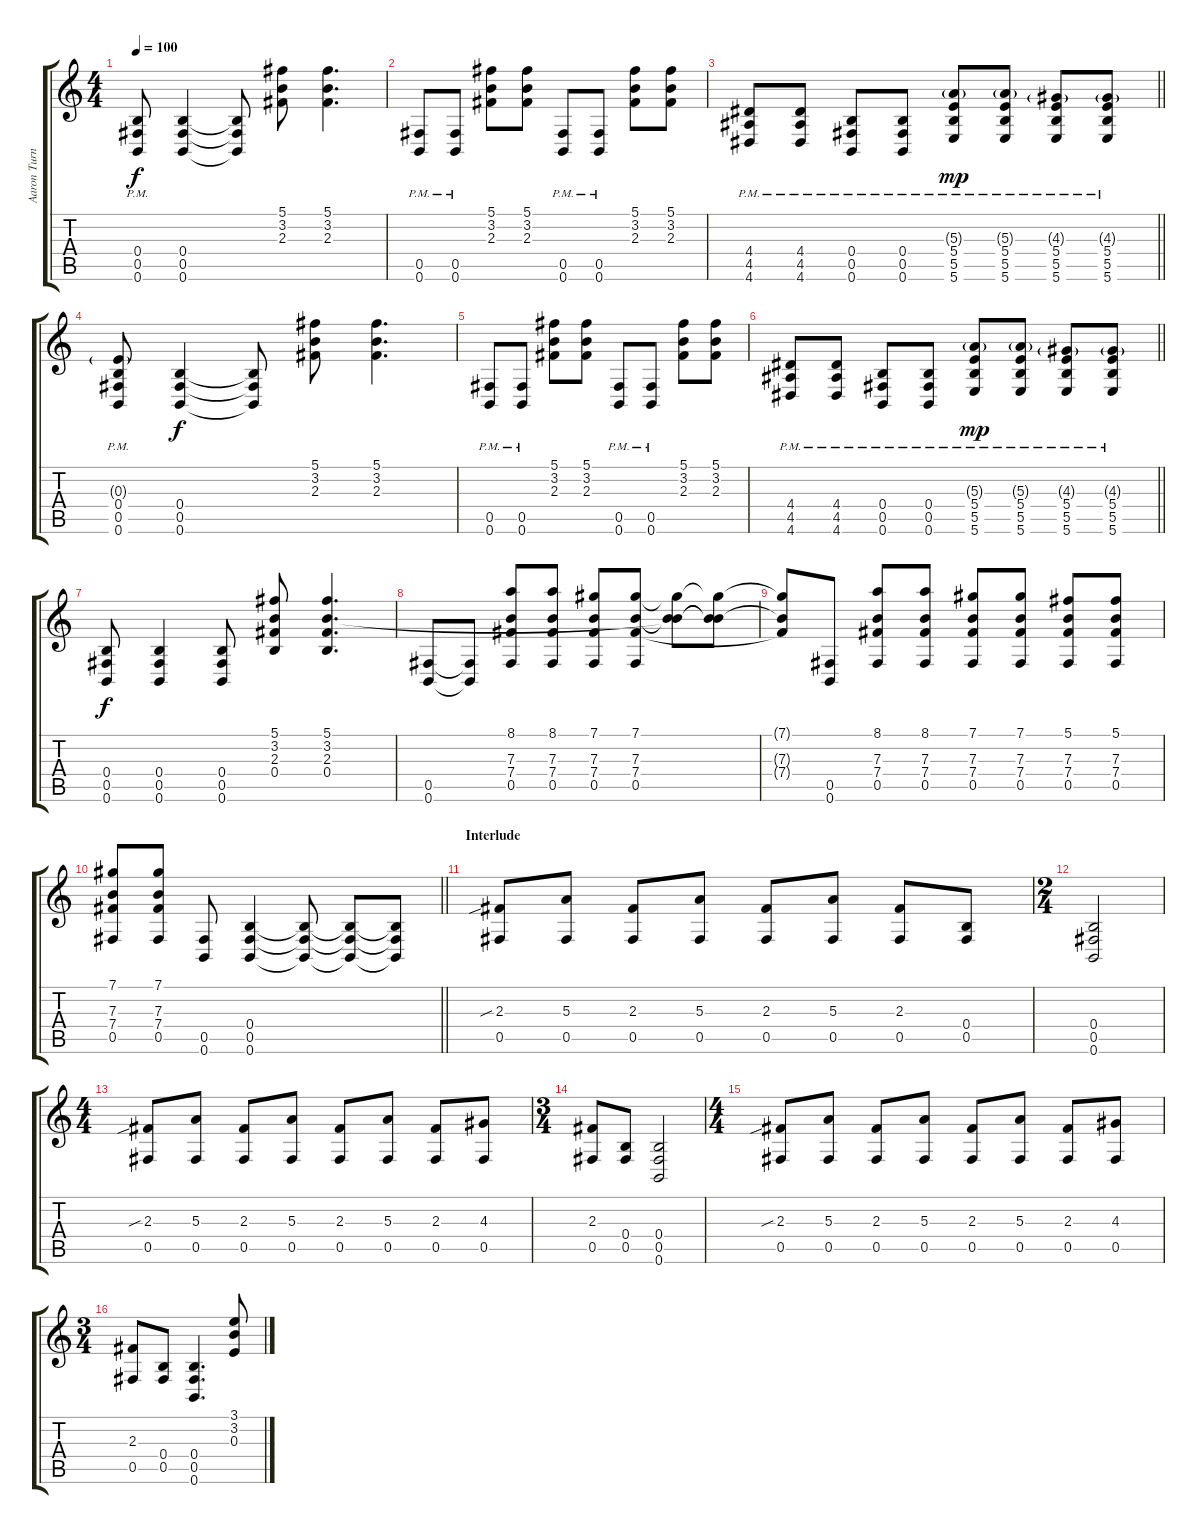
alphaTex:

\track ("Aaron Turner" "Aaron Turn") {instrument distortionguitar}
\staff {score tabs}
\tuning (Db4 Ab3 E3 B2 Gb2 B1) {hide}
\ts (4 4)
\tempo 100
\clef g2
\ks c
(0.4{pm} 0.5{pm} 0.6{pm}).8{dy f} (0.4 0.5 0.6).4 (0.4{t} 0.5{t} 0.6{t}).8 (5.1 3.2 2.3).8 (5.1 3.2 2.3).4{d} |
(0.5{pm} 0.6{pm}).8 (0.5{pm} 0.6{pm}).8 (5.1 3.2 2.3).8 (5.1 3.2 2.3).8 (0.5{pm} 0.6{pm}).8 (0.5{pm} 0.6{pm}).8 (5.1 3.2 2.3).8 (5.1 3.2 2.3).8 |
\barLineRight lightlight
(4.4{pm} 4.5{pm} 4.6{pm}).8 (4.4{pm} 4.5{pm} 4.6{pm}).8 (0.4{pm} 0.5{pm} 0.6{pm}).8 (0.4{pm} 0.5{pm} 0.6{pm}).8 (5.3{g pm} 5.4{pm} 5.5{pm} 5.6{pm}).8{dy mp} (5.3{g pm} 5.4{pm} 5.5{pm} 5.6{pm}).8 (4.3{g pm} 5.4{pm} 5.5{pm} 5.6{pm}).8 (4.3{g pm} 5.4{pm} 5.5{pm} 5.6{pm}).8 |
(0.3{g} 0.4{pm} 0.5{pm} 0.6{pm}).8 (0.4 0.5 0.6).4{dy f} (0.4{t} 0.5{t} 0.6{t}).8 (5.1 3.2 2.3).8 (5.1 3.2 2.3).4{d} |
(0.5{pm} 0.6{pm}).8 (0.5{pm} 0.6{pm}).8 (5.1 3.2 2.3).8 (5.1 3.2 2.3).8 (0.5{pm} 0.6{pm}).8 (0.5{pm} 0.6{pm}).8 (5.1 3.2 2.3).8 (5.1 3.2 2.3).8 |
\barLineRight lightlight
(4.4{pm} 4.5{pm} 4.6{pm}).8 (4.4{pm} 4.5{pm} 4.6{pm}).8 (0.4{pm} 0.5{pm} 0.6{pm}).8 (0.4{pm} 0.5{pm} 0.6{pm}).8 (5.3{g pm} 5.4{pm} 5.5{pm} 5.6{pm}).8{dy mp} (5.3{g pm} 5.4{pm} 5.5{pm} 5.6{pm}).8 (4.3{g pm} 5.4{pm} 5.5{pm} 5.6{pm}).8 (4.3{g pm} 5.4{pm} 5.5{pm} 5.6{pm}).8 |
(0.4 0.5 0.6).8{dy f} (0.4 0.5 0.6).4 (0.4 0.5 0.6).8 (5.1 3.2 2.3 0.4).8 (5.1 3.2 2.3 0.4).4{d} |
(0.5 0.6).8 (0.5{t} 0.6{t}).8 (8.1 7.3 7.4 0.5).8 (8.1 7.3 7.4 0.5).8 (7.1 7.3 7.4 0.5).8 (7.1 7.3 7.4 0.5).8 (7.1{t} 3.2{t} 7.3{t}).8 (7.1{t} 3.2{t} 7.3{t}).8 |
(7.1{t} 7.3{t} 7.4{t}).8 (0.5 0.6).8 (8.1 7.3 7.4 0.5).8 (8.1 7.3 7.4 0.5).8 (7.1 7.3 7.4 0.5).8 (7.1 7.3 7.4 0.5).8 (5.1 7.3 7.4 0.5).8 (5.1 7.3 7.4 0.5).8 |
\barLineRight lightlight
(7.1 7.3 7.4 0.5).8 (7.1 7.3 7.4 0.5).8 (0.5 0.6).8 (0.4 0.5 0.6).4 (0.4{t} 0.5{t} 0.6{t}).8 (0.4{t} 0.5{t} 0.6{t}).8 (0.4{t} 0.5{t} 0.6{t}).8 |
\section ("" "Interlude")
(2.3{sib} 0.5).8 (5.3 0.5).8 (2.3 0.5).8 (5.3 0.5).8 (2.3 0.5).8 (5.3 0.5).8 (2.3 0.5).8 (0.4 0.5).8 |
\ts (2 4)
(0.4 0.5 0.6).2 |
\ts (4 4)
(2.3{sib} 0.5).8 (5.3 0.5).8 (2.3 0.5).8 (5.3 0.5).8 (2.3 0.5).8 (5.3 0.5).8 (2.3 0.5).8 (4.3 0.5).8 |
\ts (3 4)
(2.3 0.5).8 (0.4 0.5).8 (0.4 0.5 0.6).2 |
\ts (4 4)
(2.3{sib} 0.5).8 (5.3 0.5).8 (2.3 0.5).8 (5.3 0.5).8 (2.3 0.5).8 (5.3 0.5).8 (2.3 0.5).8 (4.3 0.5).8 |
\ts (3 4)
(2.3 0.5).8 (0.4 0.5).8 (0.4 0.5 0.6).4{d} (3.1 3.2 0.3).8
